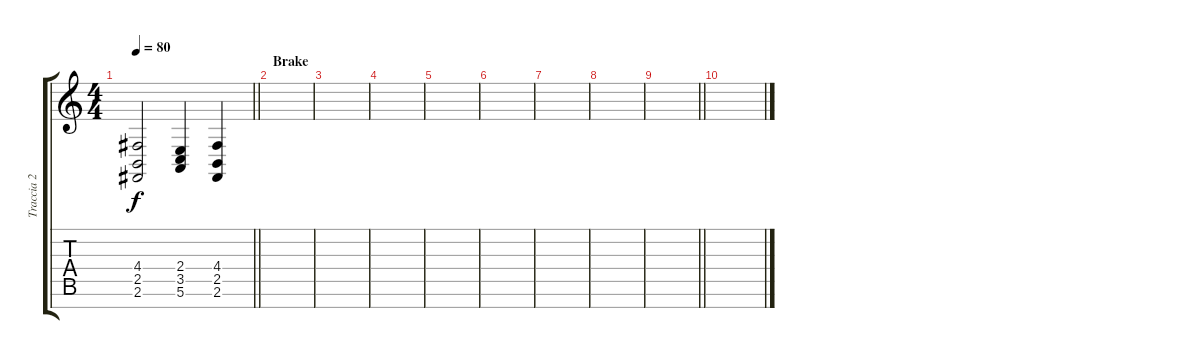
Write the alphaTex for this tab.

\track ("Traccia 2" "Traccia 2") {instrument choiraahs}
\staff {score tabs}
\tuning (E4 B3 G3 D3 A2 E2 B1) {hide}
\ts (4 4)
\tempo 80
\clef g2
\barLineRight lightlight
\ks c
(4.4 2.5 2.6).2{dy f} (2.4 3.5 5.6).4 (4.4 2.5 2.6).4 |
\section ("" "Brake")
|
|
|
|
|
|
|
\barLineRight lightlight
|
\section ("" "")
